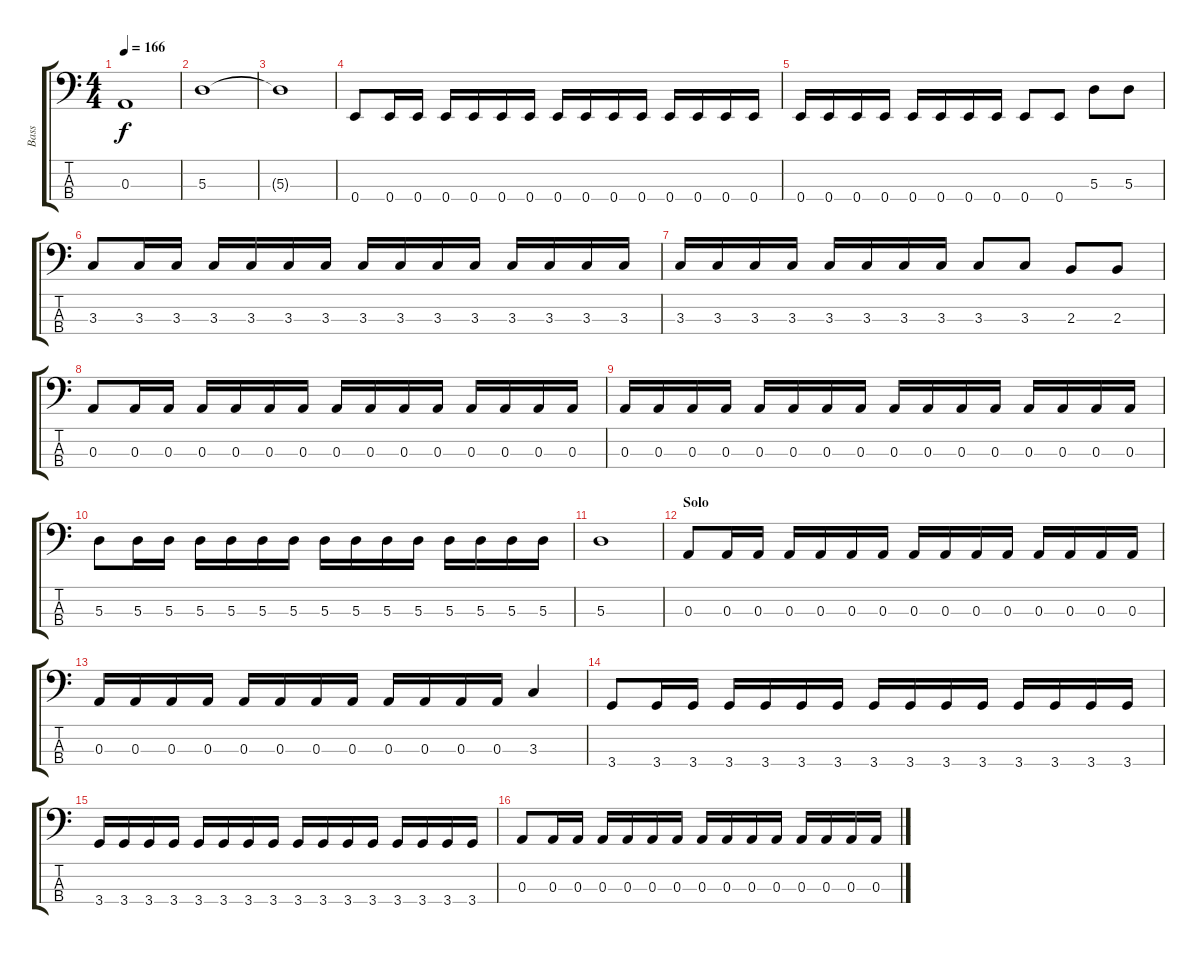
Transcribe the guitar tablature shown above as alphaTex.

\track ("Bass" "Bass") {instrument electricbassfinger}
\staff {score tabs}
\tuning (G2 D2 A1 E1) {hide}
\ts (4 4)
\tempo 166
\clef f4
\ks c
0.3{t}.1{dy f} |
5.3.1 |
5.3{t}.1 |
\section ("" "")
0.4.8 0.4.16 0.4.16 0.4.16 0.4.16 0.4.16 0.4.16 0.4.16 0.4.16 0.4.16 0.4.16 0.4.16 0.4.16 0.4.16 0.4.16 |
0.4.16 0.4.16 0.4.16 0.4.16 0.4.16 0.4.16 0.4.16 0.4.16 0.4.8 0.4.8 5.3.8 5.3.8 |
3.3.8 3.3.16 3.3.16 3.3.16 3.3.16 3.3.16 3.3.16 3.3.16 3.3.16 3.3.16 3.3.16 3.3.16 3.3.16 3.3.16 3.3.16 |
3.3.16 3.3.16 3.3.16 3.3.16 3.3.16 3.3.16 3.3.16 3.3.16 3.3.8 3.3.8 2.3.8 2.3.8 |
0.3.8 0.3.16 0.3.16 0.3.16 0.3.16 0.3.16 0.3.16 0.3.16 0.3.16 0.3.16 0.3.16 0.3.16 0.3.16 0.3.16 0.3.16 |
0.3.16 0.3.16 0.3.16 0.3.16 0.3.16 0.3.16 0.3.16 0.3.16 0.3.16 0.3.16 0.3.16 0.3.16 0.3.16 0.3.16 0.3.16 0.3.16 |
5.3.8 5.3.16 5.3.16 5.3.16 5.3.16 5.3.16 5.3.16 5.3.16 5.3.16 5.3.16 5.3.16 5.3.16 5.3.16 5.3.16 5.3.16 |
5.3.1 |
\section ("" "Solo")
0.3.8 0.3.16 0.3.16 0.3.16 0.3.16 0.3.16 0.3.16 0.3.16 0.3.16 0.3.16 0.3.16 0.3.16 0.3.16 0.3.16 0.3.16 |
0.3.16 0.3.16 0.3.16 0.3.16 0.3.16 0.3.16 0.3.16 0.3.16 0.3.16 0.3.16 0.3.16 0.3.16 3.3.4 |
3.4.8 3.4.16 3.4.16 3.4.16 3.4.16 3.4.16 3.4.16 3.4.16 3.4.16 3.4.16 3.4.16 3.4.16 3.4.16 3.4.16 3.4.16 |
3.4.16 3.4.16 3.4.16 3.4.16 3.4.16 3.4.16 3.4.16 3.4.16 3.4.16 3.4.16 3.4.16 3.4.16 3.4.16 3.4.16 3.4.16 3.4.16 |
0.3.8 0.3.16 0.3.16 0.3.16 0.3.16 0.3.16 0.3.16 0.3.16 0.3.16 0.3.16 0.3.16 0.3.16 0.3.16 0.3.16 0.3.16
